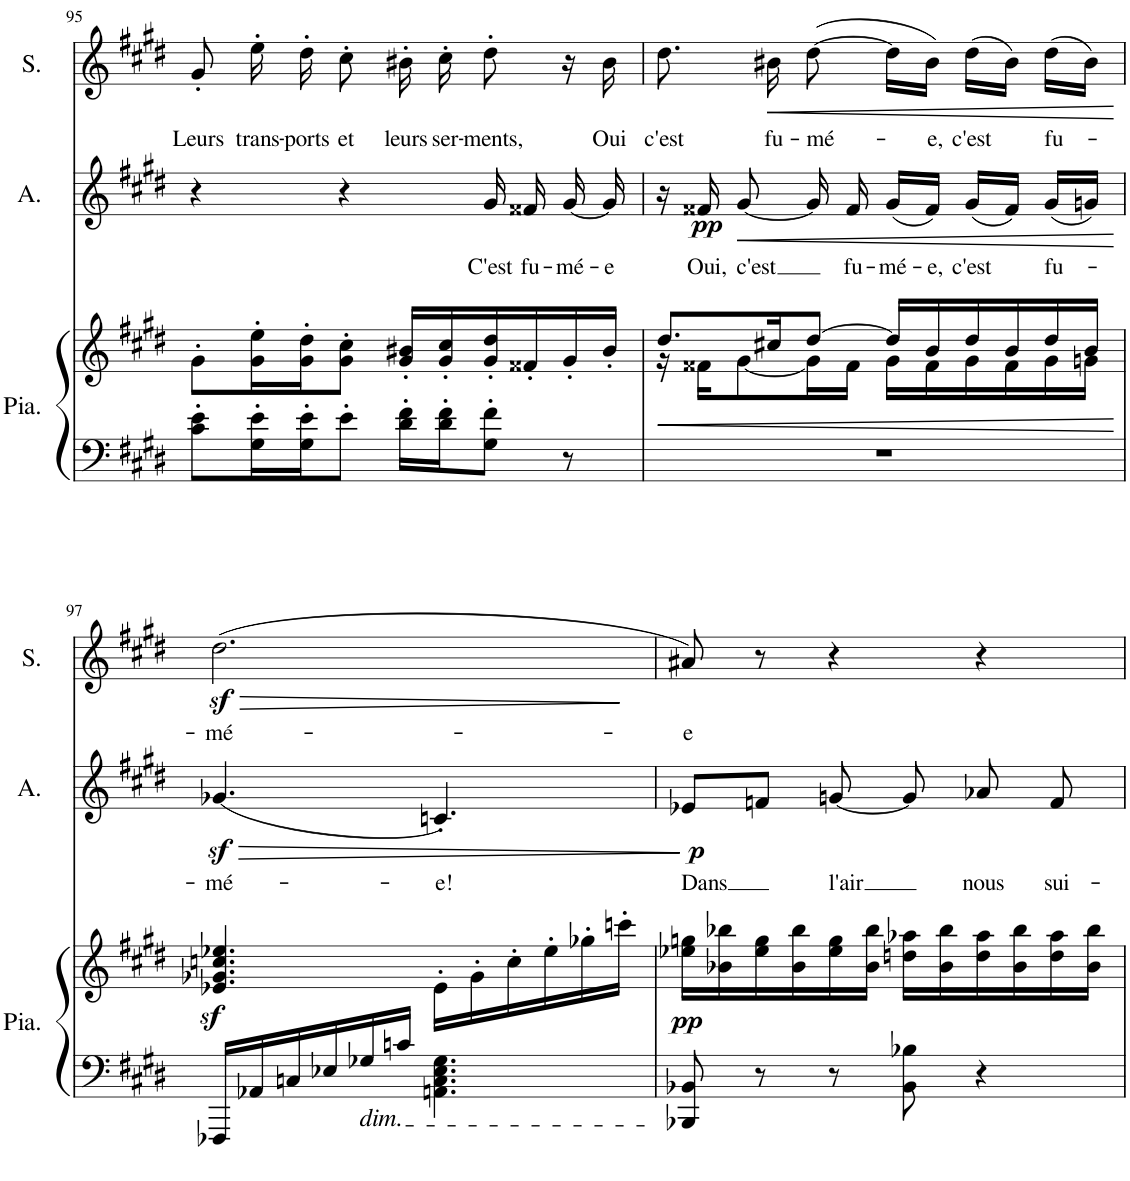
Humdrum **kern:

**kern	**kern	**dynam	**kern	**text	**dynam	**kern	**text	**dynam
*part3	*part3	*part3	*part2	*part2	*part2	*part1	*part1	*part1
*staff4	*staff3	*staff3/4	*staff2	*staff2	*staff2	*staff1	*staff1	*staff1
*I"Piano	*	*	*I"Alto	*	*	*I"Soprano	*	*
*I'Pia.	*	*	*I'A.	*	*	*I'S.	*	*
!!LO:PB:g=z
*clefF4	*clefG2	*	*clefG2	*	*	*clefG2	*	*
*k[f#c#g#d#]	*k[f#c#g#d#]	*	*k[f#c#g#d#]	*	*	*k[f#c#g#d#]	*	*
*M3/4	*M3/4	*	*M3/4	*	*	*M3/4	*	*
=95	=95	=95	=95	=95	=95	=95	=95	=95
!	!	!	!	!	!	!	!LO:LY:b	!
8c#\' 8e\'L	8g#'\L	.	4r	.	.	8g#'/	Leurs	.
!	!	!	!	!	!	!	!LO:LY:b	!
16G#\' 16e\'L	16g#\' 16ee\'L	.	.	.	.	16ee'\	trans-	.
!	!	!	!	!	!	!	!LO:LY:b	!
16G#\' 16e\'J	16g#\' 16dd#\'J	.	.	.	.	16dd#'\	-ports	.
!	!	!	!	!	!	!	!LO:LY:b	!
8e'\J	8g#\' 8cc#\'J	.	4r	.	.	8cc#'\	et	.
!	!	!	!	!	!	!	!LO:LY:b	!
16d#\' 16f#\'LL	16g#/' 16b#X/'LL	.	.	.	.	16b#X'\	leurs	.
!	!	!	!	!	!	!	!LO:LY:b	!
16d#\' 16f#\'J	16g#/' 16cc#/'	.	.	.	.	16cc#'\	ser-	.
!	!	!	!	!LO:LY:b	!	!	!LO:LY:b	!
8G#\' 8f#\'J	16g#/' 16dd#/'	.	16g#/	C'est	.	8dd#'\	-ments,	.
!	!	!	!	!LO:LY:b	!	!	!	!
.	16f##X'/	.	16f##X/	fu-	.	.	.	.
!	!	!	!	!LO:LY:b	!	!	!	!
8r	16g#'/	.	[16g#/	-mé-	.	16r	.	.
!	!	!	!	!LO:LY:b	!	!	!LO:LY:b	!
.	16b#'/JJ	.	16g#/]	-e	.	16b#\	Oui	.
=96	=96	=96	=96	=96	=96	=96	=96	=96
!	!	!LO:HP:b	!	!	!	!	!LO:LY:b	!
*	*^	*	*	*	*	*	*	*
2.r	8.dd#/L	16r	<	16r	.	.	8.dd#\	c'est	.
!	!	!	!	!	!LO:LY:b	!LO:DY:b	!	!	!
.	.	16f##X\KL	.	16f##X/	Oui,	pp	.	.	.
!	!	!	!	!	!LO:LY:b	!LO:HP:b	!	!	!
.	.	[8g#\	.	[8g#/	c'est	<	.	.	.
!	!	!	!	!	!	!	!	!LO:LY:b	!LO:HP:b
.	16cc#X/K	.	.	.	.	.	16b#X\	fu-	<
!	!	!	!	!	!	!	!	!LO:LY:b	!
.	[8dd#/J	16g#\L]	.	16g#/]	.	.	([8dd#\	-mé-	.
!	!	!	!	!	!LO:LY:b	!	!	!	!
.	.	16f##\JJ	.	16f##/	fu-	.	.	.	.
!	!	!	!	!	!LO:LY:b	!	!	!	!
.	16dd#/LL]	16g#\LL	.	(16g#/LL	-mé-	.	16dd#\LL]	.	.
!	!	!	!	!	!LO:LY:b	!	!	!LO:LY:b	!
.	16b/	16f##\	.	16f##/JJ)	-e,	.	16b#\JJ)	-e,	.
!	!	!	!	!	!LO:LY:b	!	!	!LO:LY:b	!
.	16dd#/	16g#\	.	(16g#/LL	c'est	.	(16dd#\LL	c'est	.
.	16b/	16f##\	.	16f##/JJ)	.	.	16b#\JJ)	.	.
!	!	!	!	!	!LO:LY:b	!	!	!LO:LY:b	!
.	16dd#/	16g#\	.	(16g#/LL	fu-	.	(16dd#\LL	fu-	.
.	16b/JJ	16gn\JJ	.	16gn/JJ)	.	.	16b#\JJ)	.	.
*	*v	*v	*	*	*	*	*	*	*
.	.	[	.	.	[	.	.	[
!!LO:LB:g=z
=97	=97	=97	=97	=97	=97	=97	=97	=97
!	!	!	!	!LO:LY:b	!LO:HP:b	!	!LO:LY:b	!LO:HP:b
16FFF-X/LL	4.e-X/z< 4.g-X/z< 4.ccn/z< 4.ee-X/z<	.	(4.g-Xz</	-mé-	>	(2.dd#z<\	-mé-	>
16AA-X/	.	.	.	.	.	.	.	.
16Cn/	.	.	.	.	.	.	.	.
16E-X/	.	.	.	.	.	.	.	.
!LO:TX:b:i:t=dim.	!	!	!	!	!	!	!	!
16G-X/	.	.	.	.	.	.	.	.
16cn/JJ	.	.	.	.	.	.	.	.
!	!	!	!	!LO:LY:b	!	!	!	!
4.AAn\ 4.C\ 4.E-\ 4.G-\	16e-'\LL	.	4.cn'/)	-e!	.	.	.	.
.	16g-'\	.	.	.	.	.	.	.
.	16cc'\	.	.	.	.	.	.	.
.	16ee-'\	.	.	.	.	.	.	.
.	16gg-X'\	.	.	.	.	.	.	.
.	16cccn'\JJ	.	.	.	.	.	.	.
.	.	.	.	.	]	.	.	]
=98	=98	=98	=98	=98	=98	=98	=98	=98
!	!	!LO:DY:b	!	!LO:LY:b	!LO:DY:b	!	!LO:LY:b	!
8BBB-X/ 8BB-X/	16ee-X\ 16ggn\LL	pp	8e-X/L	Dans	p	8a#X/)	-e	.
.	16b-X\ 16bb-X\	.	.	.	.	.	.	.
8r	16ee-\ 16gg\	.	8fn/J	.	.	8r	.	.
.	16b-\ 16bb-\	.	.	.	.	.	.	.
!	!	!	!	!LO:LY:b	!	!	!	!
8r	16ee-\ 16gg\	.	[8gn/	l'air	.	4r	.	.
.	16b-\ 16bb-\JJ	.	.	.	.	.	.	.
8BB-\ 8B-X\	16ddn\ 16aa-X\LL	.	8g/]	.	.	.	.	.
.	16b-\ 16bb-\	.	.	.	.	.	.	.
!	!	!	!	!LO:LY:b	!	!	!	!
4r	16dd\ 16aa-\	.	8a-X/	nous	.	4r	.	.
.	16b-\ 16bb-\	.	.	.	.	.	.	.
!	!	!	!	!LO:LY:b	!	!	!	!
.	16dd\ 16aa-\	.	8f/	sui-	.	.	.	.
.	16b-\ 16bb-\JJ	.	.	.	.	.	.	.
=	=	=	=	=	=	=	=	=
*-	*-	*-	*-	*-	*-	*-	*-	*-
